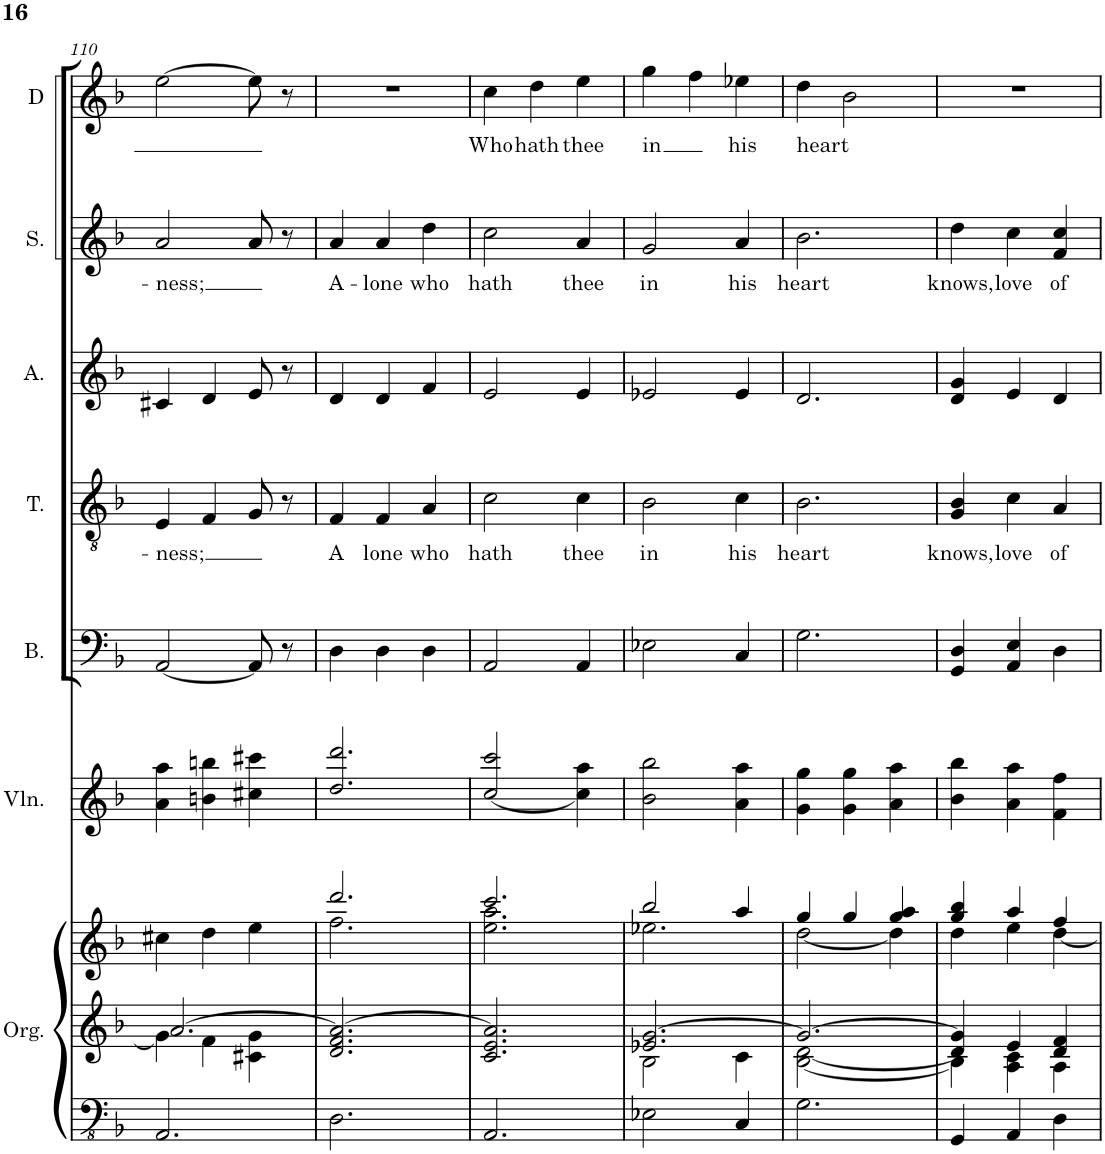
**kern	**kern	**kern	**kern	**kern	**kern	**text	**kern	**kern	**text	**kern	**text
*part7	*part7	*part7	*part6	*part5	*part4	*part4	*part3	*part2	*part2	*part1	*part1
*staff9	*staff8	*staff7	*staff6	*staff5	*staff4	*staff4	*staff3	*staff2	*staff2	*staff1	*staff1
*I"Organ	*	*	*I"Violin	*I"Bass	*I"Tenor	*	*I"Alto	*I"Soprano	*	*I"Descant	*
*I'Org.	*	*	*I'Vln.	*I'B.	*I'T.	*	*I'A.	*I'S.	*	*I'D	*
!!LO:PB:g=z
*clefFv4	*clefG2	*clefG2	*clefG2	*clefF4	*clefGv2	*	*clefG2	*clefG2	*	*clefG2	*
*k[b-]	*k[b-]	*k[b-]	*k[b-]	*k[b-]	*k[b-]	*	*k[b-]	*k[b-]	*	*k[b-]	*
*M3/4	*M3/4	*M3/4	*M3/4	*M3/4	*M3/4	*	*M3/4	*M3/4	*	*M3/4	*
=110	=110	=110	=110	=110	=110	=110	=110	=110	=110	=110	=110
*	*^	*	*	*	*	*	*	*	*	*	*
!	!	!	!	!	!	!	!LO:LY:b	!	!	!LO:LY:b	!	!
2.AAA/	[2.a/	4g\]	4cc#X\	4a\ 4aa\	[2AA/	4E/	-ness;	4c#X/	2a/	-ness;	[2ee\	.
.	.	4f\	4dd\	4bn\ 4bbn\	.	4F/	.	4d/	.	.	.	.
.	.	4c#X\ 4g\	4ee\	4cc#X\ 4ccc#X\	8AA/]	8G/	.	8e/	8a/	.	8ee\]	.
.	.	.	.	.	8r	8r	.	8r	8r	.	8r	.
*	*v	*v	*	*	*	*	*	*	*	*	*	*
=111	=111	=111	=111	=111	=111	=111	=111	=111	=111	=111	=111
*	*	*^	*	*	*	*	*	*	*	*	*
!	!	!	!	!	!	!	!LO:LY:b	!	!	!LO:LY:b	!	!
2.DD\	2.d/ 2.f/ 2.a/_	2.ddd/	2.ff\	2.dd/ 2.ddd/	4D\	4F/	A	4d/	4a/	A-	2.r	.
!	!	!	!	!	!	!	!LO:LY:b	!	!	!LO:LY:b	!	!
.	.	.	.	.	4D\	4F/	-lone	4d/	4a/	-lone	.	.
!	!	!	!	!	!	!	!LO:LY:b	!	!	!LO:LY:b	!	!
.	.	.	.	.	4D\	4A/	who	4f/	4dd\	who	.	.
=112	=112	=112	=112	=112	=112	=112	=112	=112	=112	=112	=112	=112
!	!	!	!	!	!	!	!LO:LY:b	!	!	!LO:LY:b	!	!LO:LY:b
2.AAA/	2.c/ 2.e/ 2.a/]	2.ccc/	2.ee\ 2.aa\	[2cc/ 2ccc/	2AA/	2c\	hath	2e/	2cc\	hath	4cc\	Who
!	!	!	!	!	!	!	!	!	!	!	!	!LO:LY:b
.	.	.	.	.	.	.	.	.	.	.	4dd\	hath
!	!	!	!	!	!	!	!LO:LY:b	!	!	!LO:LY:b	!	!LO:LY:b
.	.	.	.	4cc\] 4aa\	4AA/	4c\	thee	4e/	4a/	thee	4ee\	thee
=113	=113	=113	=113	=113	=113	=113	=113	=113	=113	=113	=113	=113
*	*^	*	*	*	*	*	*	*	*	*	*	*
!	!	!	!	!	!	!	!	!LO:LY:b	!	!	!LO:LY:b	!	!LO:LY:b
2EE-X\	2.e-X/ [2.g/	2B-\	2bb-/	2.ee-X\	2b-\ 2bb-\	2E-X\	2B-\	in	2e-X/	2g/	in	4gg\	in
.	.	.	.	.	.	.	.	.	.	.	.	4ff\	.
!	!	!	!	!	!	!	!	!LO:LY:b	!	!	!LO:LY:b	!	!LO:LY:b
4CC/	.	4c\	4aa/	.	4a\ 4aa\	4C/	4c\	his	4e-/	4a/	his	4ee-X\	his
=114	=114	=114	=114	=114	=114	=114	=114	=114	=114	=114	=114	=114	=114
!	!	!	!	!	!	!	!	!LO:LY:b	!	!	!LO:LY:b	!	!LO:LY:b
2.GG\	2.g/_	[2B-\ [2d\	4gg/	[2dd\	4g\ 4gg\	2.G\	2.B-\	heart	2.d/	2.b-\	heart	4dd\	heart
.	.	.	4gg/	.	4g\ 4gg\	.	.	.	.	.	.	2b-\	.
.	.	4ryy	4gg/ 4aa/	4dd\]	4a\ 4aa\	.	.	.	.	.	.	.	.
=115	=115	=115	=115	=115	=115	=115	=115	=115	=115	=115	=115	=115	=115
!	!	!	!	!	!	!	!	!LO:LY:b	!	!	!LO:LY:b	!	!
4GGG/	4d/] 4g/]	4B-\]	4gg/ 4bb-/	4dd\	4b-\ 4bb-\	4GG/ 4D/	4G/ 4B-/	knows,	4d/ 4g/	4dd\	knows,	2.r	.
!	!	!	!	!	!	!	!	!LO:LY:b	!	!	!LO:LY:b	!	!
4AAA/	4e/	4A\ 4c\	4aa/	4ee\	4a\ 4aa\	4AA/ 4E/	4c\	love	4e/	4cc\	love	.	.
!	!	!	!	!	!	!	!	!LO:LY:b	!	!	!LO:LY:b	!	!
4DD\	4d/ 4f/	4A\	4ff/	[4dd\	4f\ 4ff\	4D\	4A/	of	4d/	4f/ 4cc/	of	.	.
*	*v	*v	*	*	*	*	*	*	*	*	*	*	*
*	*	*v	*v	*	*	*	*	*	*	*	*	*
=	=	=	=	=	=	=	=	=	=	=	=
*-	*-	*-	*-	*-	*-	*-	*-	*-	*-	*-	*-
